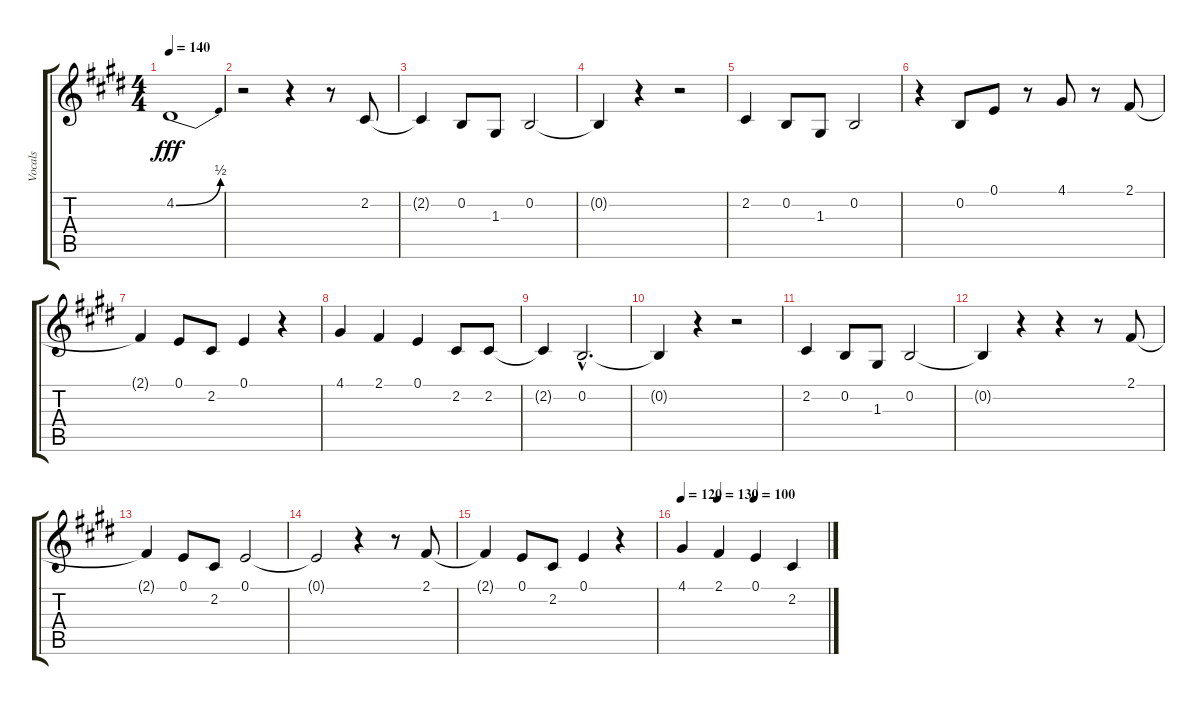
\track ("Vocals" "Vocals") {instrument lead2sawtooth}
\staff {score tabs}
\tuning (E4 B3 G3 D3 A2 E2) {hide}
\ts (4 4)
\tempo 140
\clef g2
\ks e
4.2{be (bend 0 0 60 2)}.1{dy fff} |
r.2 r.4 r.8 2.2.8 |
2.2{t}.4 0.2.8 1.3.8 0.2.2 |
0.2{t}.4 r.4 r.2 |
2.2.4 0.2.8 1.3.8 0.2.2 |
r.4 0.2.8 0.1.8 r.8 4.1.8 r.8 2.1.8 |
2.1{t}.4 0.1.8 2.2.8 0.1.4 r.4 |
4.1.4 2.1.4 0.1.4 2.2.8 2.2.8 |
2.2{t}.4 0.2{hac}.2{d} |
0.2{t}.4 r.4 r.2 |
2.2.4 0.2.8 1.3.8 0.2.2 |
0.2{t}.4 r.4 r.4 r.8 2.1.8 |
2.1{t}.4 0.1.8 2.2.8 0.1.2 |
0.1{t}.2 r.4 r.8 2.1.8 |
2.1{t}.4 0.1.8 2.2.8 0.1.4 r.4 |
\tempo 120
\tempo (130 0.25)
\tempo (100 0.5)
4.1.4 2.1.4 0.1.4 2.2.4
